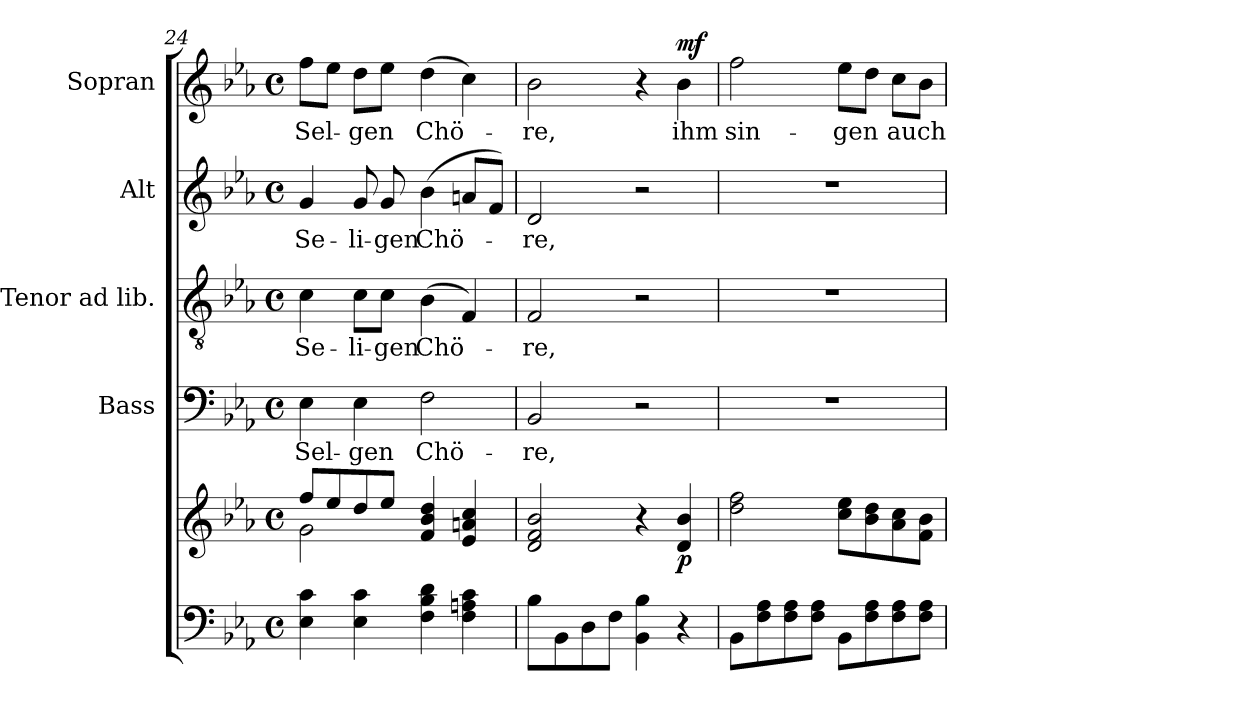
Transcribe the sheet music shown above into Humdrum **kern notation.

**kern	**kern	**dynam	**kern	**text	**kern	**text	**kern	**text	**kern	**text	**dynam
*part5	*part5	*part5	*part4	*part4	*part3	*part3	*part2	*part2	*part1	*part1	*part1
*staff6	*staff5	*staff5/6	*staff4	*staff4	*staff3	*staff3	*staff2	*staff2	*staff1	*staff1	*staff1
*	*	*	*I"Bass	*	*I"Tenor ad lib.	*	*I"Alt	*	*I"Sopran	*	*
*	*	*	*I'B.	*	*I'T.	*	*I'A.	*	*I'S.	*	*
*clefF4	*clefG2	*	*clefF4	*	*clefGv2	*	*clefG2	*	*clefG2	*	*
*k[b-e-a-]	*k[b-e-a-]	*	*k[b-e-a-]	*	*k[b-e-a-]	*	*k[b-e-a-]	*	*k[b-e-a-]	*	*
*E-:	*E-:	*	*E-:	*	*E-:	*	*E-:	*	*E-:	*	*
*M4/4	*M4/4	*	*M4/4	*	*M4/4	*	*M4/4	*	*M4/4	*	*
*met(c)	*met(c)	*	*met(c)	*	*met(c)	*	*met(c)	*	*met(c)	*	*
=24	=24	=24	=24	=24	=24	=24	=24	=24	=24	=24	=24
*	*^	*	*	*	*	*	*	*	*	*	*
!	!	!	!	!	!LO:LY:b	!	!LO:LY:b	!	!LO:LY:b	!	!LO:LY:b	!
4E-\ 4c\	8ff/L	2g\	.	4E-\	Sel-	4c\	Se-	4g/	Se-	8ff\L	Sel-	.
.	8ee-/	.	.	.	.	.	.	.	.	8ee-\J	.	.
!	!	!	!	!	!LO:LY:b	!	!LO:LY:b	!	!LO:LY:b	!	!LO:LY:b	!
4E-\ 4c\	8dd/	.	.	4E-\	-gen	8c\L	-li-	8g/	-li-	8dd\L	-gen	.
!	!	!	!	!	!	!	!LO:LY:b	!	!LO:LY:b	!	!	!
.	8ee-/J	.	.	.	.	8c\J	-gen	8g/	-gen	8ee-\J	.	.
!	!	!	!	!	!LO:LY:b	!	!LO:LY:b	!	!LO:LY:b	!	!LO:LY:b	!
4F\ 4B-\ 4d\	4f/ 4b-/ 4dd/	2ryy	.	2F\	Chö-	(>4B-\	Chö-	(>4b-\	Chö-	(>4dd\	Chö-	.
4F\ 4An\ 4c\	4e-/ 4an/ 4cc/	.	.	.	.	4F/)	.	8an/L	.	4cc\)	.	.
.	.	.	.	.	.	.	.	8f/J)	.	.	.	.
*	*v	*v	*	*	*	*	*	*	*	*	*	*
=25	=25	=25	=25	=25	=25	=25	=25	=25	=25	=25	=25
!	!	!	!	!LO:LY:b	!	!LO:LY:b	!	!LO:LY:b	!	!LO:LY:b	!
8B-\L	2d/ 2f/ 2b-/	.	2BB-/	-re,	2F/	-re,	2d/	-re,	2b-\	-re,	.
8BB-\	.	.	.	.	.	.	.	.	.	.	.
8D\	.	.	.	.	.	.	.	.	.	.	.
8F\J	.	.	.	.	.	.	.	.	.	.	.
4BB-\ 4B-\	4r	.	2r	.	2r	.	2r	.	4r	.	.
!	!	!LO:DY:b	!	!	!	!	!	!	!	!LO:LY:b	!LO:DY:a
4r	4d/ 4b-/	p	.	.	.	.	.	.	4b-\	ihm	mf
!!LO:LB:g=z
=26	=26	=26	=26	=26	=26	=26	=26	=26	=26	=26	=26
!	!	!	!	!	!	!	!	!	!	!LO:LY:b	!
8BB-\L	2dd\ 2ff\	.	1r	.	1r	.	1r	.	2ff\	sin-	.
8F\ 8A-\	.	.	.	.	.	.	.	.	.	.	.
8F\ 8A-\	.	.	.	.	.	.	.	.	.	.	.
8F\ 8A-\J	.	.	.	.	.	.	.	.	.	.	.
!	!	!	!	!	!	!	!	!	!	!LO:LY:b	!
8BB-\L	8cc\ 8ee-\L	.	.	.	.	.	.	.	8ee-\L	-gen	.
8F\ 8A-\	8b-\ 8dd\	.	.	.	.	.	.	.	8dd\J	.	.
!	!	!	!	!	!	!	!	!	!	!LO:LY:b	!
8F\ 8A-\	8a-\ 8cc\	.	.	.	.	.	.	.	8cc\L	auch	.
8F\ 8A-\J	8f\ 8b-\J	.	.	.	.	.	.	.	8b-\J	.	.
=	=	=	=	=	=	=	=	=	=	=	=
*-	*-	*-	*-	*-	*-	*-	*-	*-	*-	*-	*-
